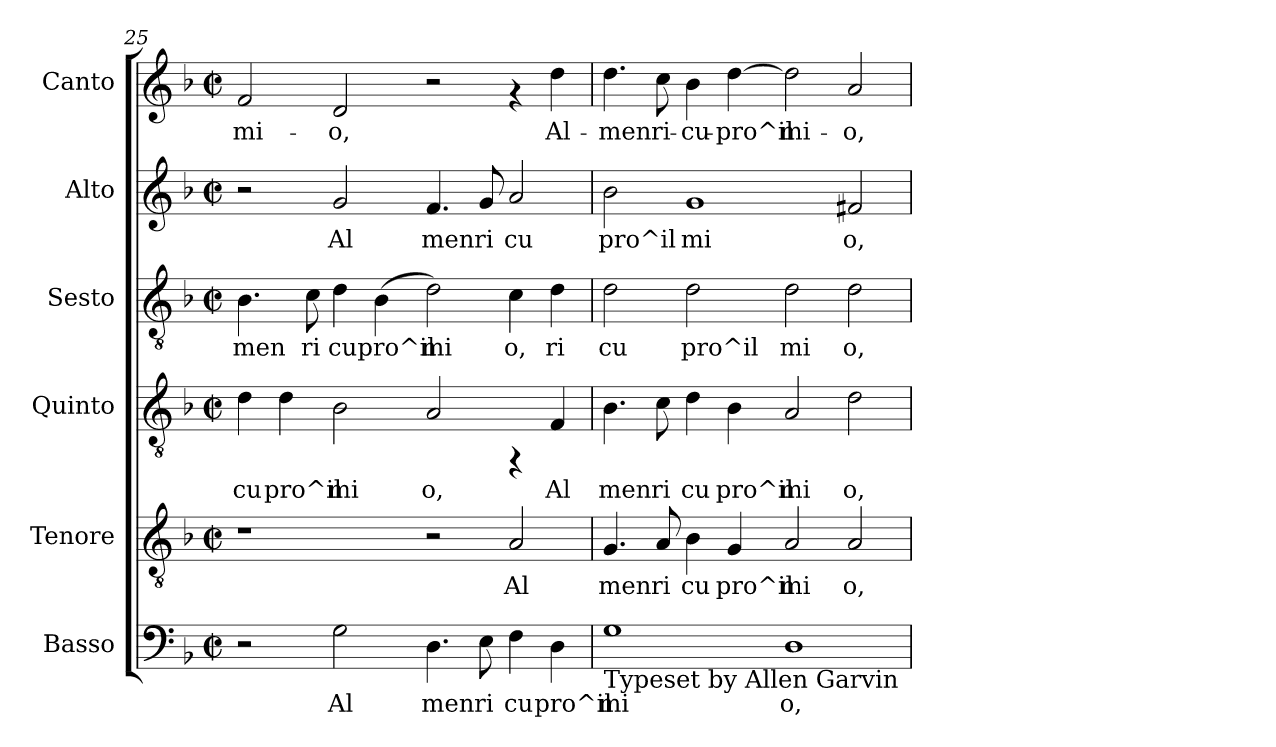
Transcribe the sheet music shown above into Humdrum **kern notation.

**kern	**text	**kern	**text	**kern	**text	**kern	**text	**kern	**text	**kern	**text
*part6	*part6	*part5	*part5	*part4	*part4	*part3	*part3	*part2	*part2	*part1	*part1
*staff6	*staff6	*staff5	*staff5	*staff4	*staff4	*staff3	*staff3	*staff2	*staff2	*staff1	*staff1
*I"Basso	*	*I"Tenore	*	*I"Quinto	*	*I"Sesto	*	*I"Alto	*	*I"Canto	*
!!LO:PB:g=z
*clefF4	*	*clefGv2	*	*clefGv2	*	*clefGv2	*	*clefG2	*	*clefG2	*
*ITrd-3c-5	*	*ITrd-3c-5	*	*ITrd-3c-5	*	*ITrd-3c-5	*	*ITrd-3c-5	*	*	*
*k[b-e-]	*	*k[b-e-]	*	*k[b-e-]	*	*k[b-e-]	*	*k[b-e-]	*	*k[b-]	*
*B-:	*	*B-:	*	*B-:	*	*B-:	*	*B-:	*	*F:	*
*M2/2	*	*M2/2	*	*M2/2	*	*M2/2	*	*M2/2	*	*M2/2	*
*met(c|)	*	*met(c|)	*	*met(c|)	*	*met(c|)	*	*met(c|)	*	*met(c|)	*
=25	=25	=25	=25	=25	=25	=25	=25	=25	=25	=25	=25
!	!	!	!	!	!LO:LY:b:cj	!	!LO:LY:b:cj	!	!	!	!LO:LY:b:cj
2r	.	1r	.	4g\	cu	4.e-\	-men	2r	.	2f/	mi-
!	!	!	!	!	!LO:LY:b:cj	!	!	!	!	!	!
.	.	.	.	4g\	pro^il	.	.	.	.	.	.
!	!	!	!	!	!	!	!LO:LY:b:cj	!	!	!	!
.	.	.	.	.	.	8f\	ri	.	.	.	.
!	!LO:LY:b:cj	!	!	!	!LO:LY:b:cj	!	!LO:LY:b:cj	!	!LO:LY:b:cj	!	!LO:LY:b:cj
2c\	Al	.	.	2e-\	mi	4g\	cu	2cc/	Al	2d/	-o,
!	!	!	!	!	!	!	!LO:LY:b:cj	!	!	!	!
.	.	.	.	.	.	(<4e-\	pro^il	.	.	.	.
!	!LO:LY:b:cj	!	!	!	!LO:LY:b:cj	!	!LO:LY:b:cj	!	!LO:LY:b:cj	!	!
4.G\	men	2r	.	2d/	o,	2g\)	mi	4.b-/	men	2r	.
!	!LO:LY:b:cj	!	!	!	!	!	!	!	!LO:LY:b:cj	!	!
8A\	ri	.	.	.	.	.	.	8cc/	ri	.	.
!	!LO:LY:b:cj	!	!LO:LY:b:cj	!	!	!	!LO:LY:b:cj	!	!LO:LY:b:cj	!	!
4B-\	cu	2d/	Al	4rFF	.	4f\	o,	2dd/	cu	4rf	.
!	!LO:LY:b:cj	!	!	!	!LO:LY:b:cj	!	!LO:LY:b:cj	!	!	!	!LO:LY:b:cj
4G\	pro^il	.	.	4B-/	Al	4g\	ri	.	.	4dd\	Al-
=26	=26	=26	=26	=26	=26	=26	=26	=26	=26	=26	=26
!LO:TX:b:t=Typeset by Allen Garvin	!	!	!	!	!	!	!	!	!	!	!
!	!LO:LY:b:cj	!	!LO:LY:b:cj	!	!LO:LY:b:cj	!	!LO:LY:b:cj	!	!LO:LY:b:cj	!	!LO:LY:b:cj
1c	mi	4.c/	men	4.e-\	men	2g\	cu	2ee-\	pro^il	4.dd\	-men
!	!	!	!LO:LY:b:cj	!	!LO:LY:b:cj	!	!	!	!	!	!LO:LY:b:cj
.	.	8d/	ri	8f\	ri	.	.	.	.	8cc\	ri-
!	!	!	!LO:LY:b:cj	!	!LO:LY:b:cj	!	!LO:LY:b:cj	!	!LO:LY:b:cj	!	!LO:LY:b:cj
.	.	4e-\	cu	4g\	cu	2g\	pro^il	1cc	mi	4b-\	-cu-
!	!	!	!LO:LY:b:cj	!	!LO:LY:b:cj	!	!	!	!	!	!LO:LY:b:cj
.	.	4c/	pro^il	4e-\	pro^il	.	.	.	.	[<4dd\	-pro^il
!	!LO:LY:b:cj	!	!LO:LY:b:cj	!	!LO:LY:b:cj	!	!LO:LY:b:cj	!	!	!	!LO:LY:b:cj
1G	o,	2d/	mi	2d/	mi	2g\	mi	.	.	2dd\]	mi-
!	!	!	!LO:LY:b:cj	!	!LO:LY:b:cj	!	!LO:LY:b:cj	!	!LO:LY:b:cj	!	!LO:LY:b:cj
.	.	2d/	o,	2g\	o,	2g\	o,	2bn/	o,	2a/	-o,
=	=	=	=	=	=	=	=	=	=	=	=
*-	*-	*-	*-	*-	*-	*-	*-	*-	*-	*-	*-
